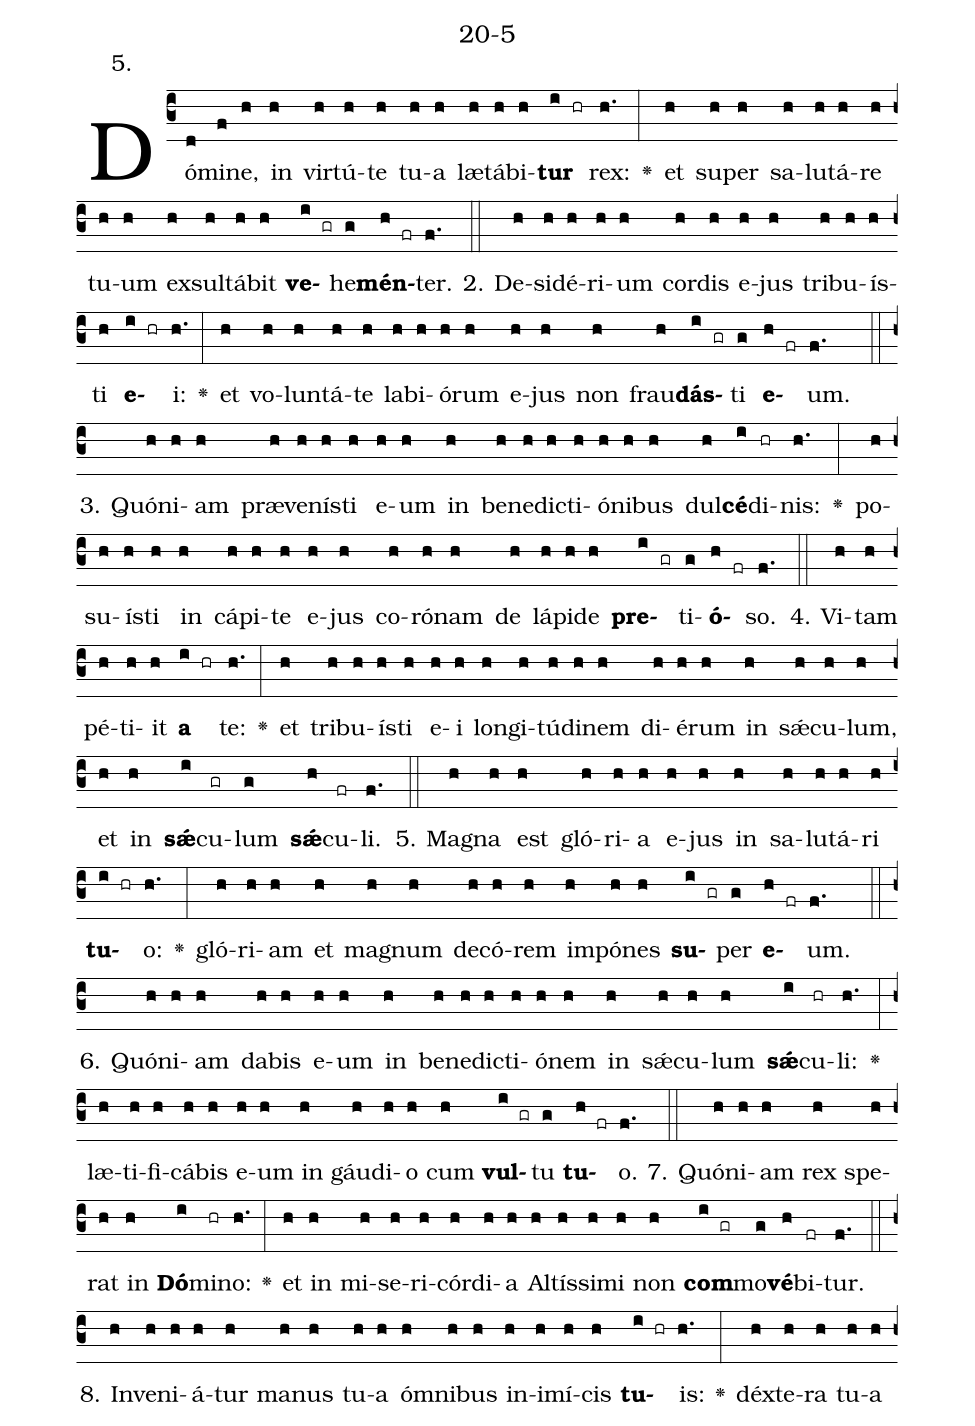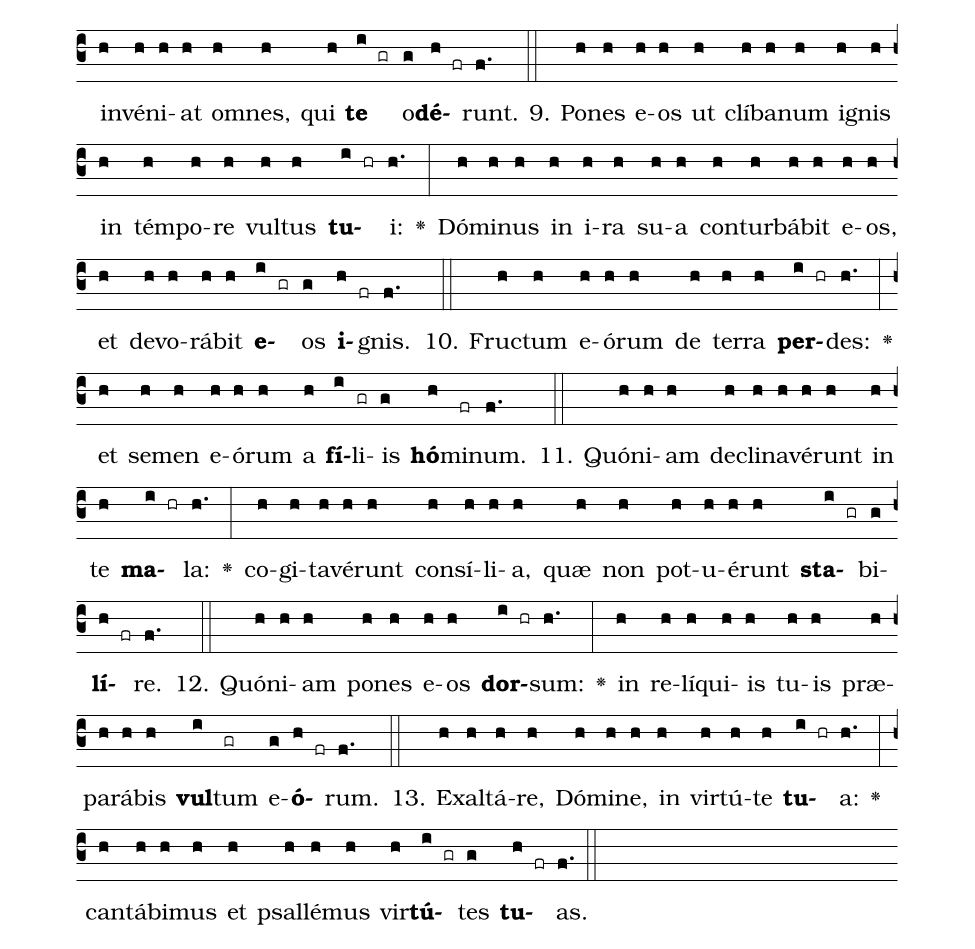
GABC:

name: 20-5;
annotation: 5.;
%%
(c3)Dó(d)mi(f)ne,(h) in(h) vir(h)tú(h)te(h) tu(h)a(h) læ(h)tá(h)bi(h)<b>tur</b>(i hr) rex:(h.) <v>\greheightstar</v>(:) et(h) su(h)per(h) sa(h)lu(h)tá(h)re(h) tu(h)um(h) ex(h)sul(h)tá(h)bit(h) <b>ve</b>(i gr)he(g)<b>mén</b>(h fr)ter.(f.) (::)
2. De(h)si(h)dé(h)ri(h)um(h) cor(h)dis(h) e(h)jus(h) tri(h)bu(h)ís(h)ti(h) <b>e</b>(i hr)i:(h.) <v>\greheightstar</v>(:) et(h) vo(h)lun(h)tá(h)te(h) la(h)bi(h)ó(h)rum(h) e(h)jus(h) non(h) frau(h)<b>dás</b>(i gr)ti(g) <b>e</b>(h fr)um.(f.) (::)
3. Quón(h)i(h)am(h) præ(h)ve(h)nís(h)ti(h) e(h)um(h) in(h) be(h)ne(h)dic(h)ti(h)ó(h)ni(h)bus(h) dul(h)<b>cé</b>(i)di(hr)nis:(h.) <v>\greheightstar</v>(:) po(h)su(h)ís(h)ti(h) in(h) cá(h)pi(h)te(h) e(h)jus(h) co(h)ró(h)nam(h) de(h) lá(h)pi(h)de(h) <b>pre</b>(i gr)ti(g)<b>ó</b>(h fr)so.(f.) (::)
4. Vi(h)tam(h) pé(h)ti(h)it(h) <b>a</b>(i hr) te:(h.) <v>\greheightstar</v>(:) et(h) tri(h)bu(h)ís(h)ti(h) e(h)i(h) lon(h)gi(h)tú(h)di(h)nem(h) di(h)é(h)rum(h) in(h) sǽ(h)cu(h)lum,(h) et(h) in(h) <b>sǽ</b>(i)cu(gr)lum(g) <b>sǽ</b>(h)cu(fr)li.(f.) (::)
5. Ma(h)gna(h) est(h) gló(h)ri(h)a(h) e(h)jus(h) in(h) sa(h)lu(h)tá(h)ri(h) <b>tu</b>(i hr)o:(h.) <v>\greheightstar</v>(:) gló(h)ri(h)am(h) et(h) ma(h)gnum(h) de(h)có(h)rem(h) im(h)pó(h)nes(h) <b>su</b>(i gr)per(g) <b>e</b>(h fr)um.(f.) (::)
6. Quón(h)i(h)am(h) da(h)bis(h) e(h)um(h) in(h) be(h)ne(h)dic(h)ti(h)ó(h)nem(h) in(h) sǽ(h)cu(h)lum(h) <b>sǽ</b>(i)cu(hr)li:(h.) <v>\greheightstar</v>(:) læ(h)ti(h)fi(h)cá(h)bis(h) e(h)um(h) in(h) gáu(h)di(h)o(h) cum(h) <b>vul</b>(i gr)tu(g) <b>tu</b>(h fr)o.(f.) (::)
7. Quón(h)i(h)am(h) rex(h) spe(h)rat(h) in(h) <b>Dó</b>(i)mi(hr)no:(h.) <v>\greheightstar</v>(:) et(h) in(h) mi(h)se(h)ri(h)cór(h)di(h)a(h) Al(h)tís(h)si(h)mi(h) non(h) <b>com</b>(i gr)mo(g)<b>vé</b>(h)bi(fr)tur.(f.) (::)
8. In(h)ve(h)ni(h)á(h)tur(h) ma(h)nus(h) tu(h)a(h) óm(h)ni(h)bus(h) in(h)i(h)mí(h)cis(h) <b>tu</b>(i hr)is:(h.) <v>\greheightstar</v>(:) déx(h)te(h)ra(h) tu(h)a(h) in(h)vé(h)ni(h)at(h) om(h)nes,(h) qui(h) <b>te</b>(i gr) o(g)<b>dé</b>(h fr)runt.(f.) (::)
9. Po(h)nes(h) e(h)os(h) ut(h) clí(h)ba(h)num(h) i(h)gnis(h) in(h) tém(h)po(h)re(h) vul(h)tus(h) <b>tu</b>(i hr)i:(h.) <v>\greheightstar</v>(:) Dó(h)mi(h)nus(h) in(h) i(h)ra(h) su(h)a(h) con(h)tur(h)bá(h)bit(h) e(h)os,(h) et(h) de(h)vo(h)rá(h)bit(h) <b>e</b>(i gr)os(g) <b>i</b>(h fr)gnis.(f.) (::)
10. Fruc(h)tum(h) e(h)ó(h)rum(h) de(h) ter(h)ra(h) <b>per</b>(i hr)des:(h.) <v>\greheightstar</v>(:) et(h) se(h)men(h) e(h)ó(h)rum(h) a(h) <b>fí</b>(i)li(gr)is(g) <b>hó</b>(h)mi(fr)num.(f.) (::)
11. Quón(h)i(h)am(h) de(h)cli(h)na(h)vé(h)runt(h) in(h) te(h) <b>ma</b>(i hr)la:(h.) <v>\greheightstar</v>(:) co(h)gi(h)ta(h)vé(h)runt(h) con(h)sí(h)li(h)a,(h) quæ(h) non(h) pot(h)u(h)é(h)runt(h) <b>sta</b>(i gr)bi(g)<b>lí</b>(h fr)re.(f.) (::)
12. Quón(h)i(h)am(h) po(h)nes(h) e(h)os(h) <b>dor</b>(i hr)sum:(h.) <v>\greheightstar</v>(:) in(h) re(h)lí(h)qui(h)is(h) tu(h)is(h) præ(h)pa(h)rá(h)bis(h) <b>vul</b>(i)tum(gr) e(g)<b>ó</b>(h fr)rum.(f.) (::)
13. Ex(h)al(h)tá(h)re,(h) Dó(h)mi(h)ne,(h) in(h) vir(h)tú(h)te(h) <b>tu</b>(i hr)a:(h.) <v>\greheightstar</v>(:) can(h)tá(h)bi(h)mus(h) et(h) psal(h)lé(h)mus(h) vir(h)<b>tú</b>(i gr)tes(g) <b>tu</b>(h fr)as.(f.) (::)
